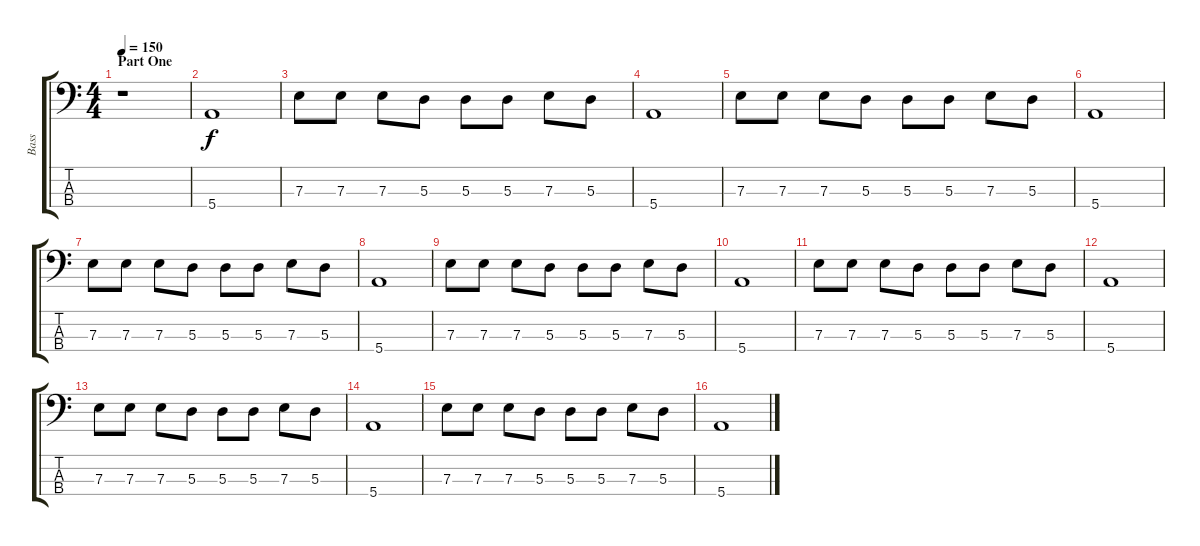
\track ("Bass" "Bass") {instrument electricbasspick}
\staff {score tabs}
\tuning (G2 D2 A1 E1) {hide}
\ts (4 4)
\section ("" "Part One")
\tempo 150
\clef f4
\ks c
r.1{dy f instrument electricbasspick} |
5.4.1 |
7.3.8 7.3.8 7.3.8 5.3.8 5.3.8 5.3.8 7.3.8 5.3.8 |
5.4.1 |
7.3.8 7.3.8 7.3.8 5.3.8 5.3.8 5.3.8 7.3.8 5.3.8 |
5.4.1 |
7.3.8 7.3.8 7.3.8 5.3.8 5.3.8 5.3.8 7.3.8 5.3.8 |
5.4.1 |
7.3.8 7.3.8 7.3.8 5.3.8 5.3.8 5.3.8 7.3.8 5.3.8 |
5.4.1 |
7.3.8 7.3.8 7.3.8 5.3.8 5.3.8 5.3.8 7.3.8 5.3.8 |
5.4.1 |
7.3.8 7.3.8 7.3.8 5.3.8 5.3.8 5.3.8 7.3.8 5.3.8 |
5.4.1 |
7.3.8 7.3.8 7.3.8 5.3.8 5.3.8 5.3.8 7.3.8 5.3.8 |
5.4.1
